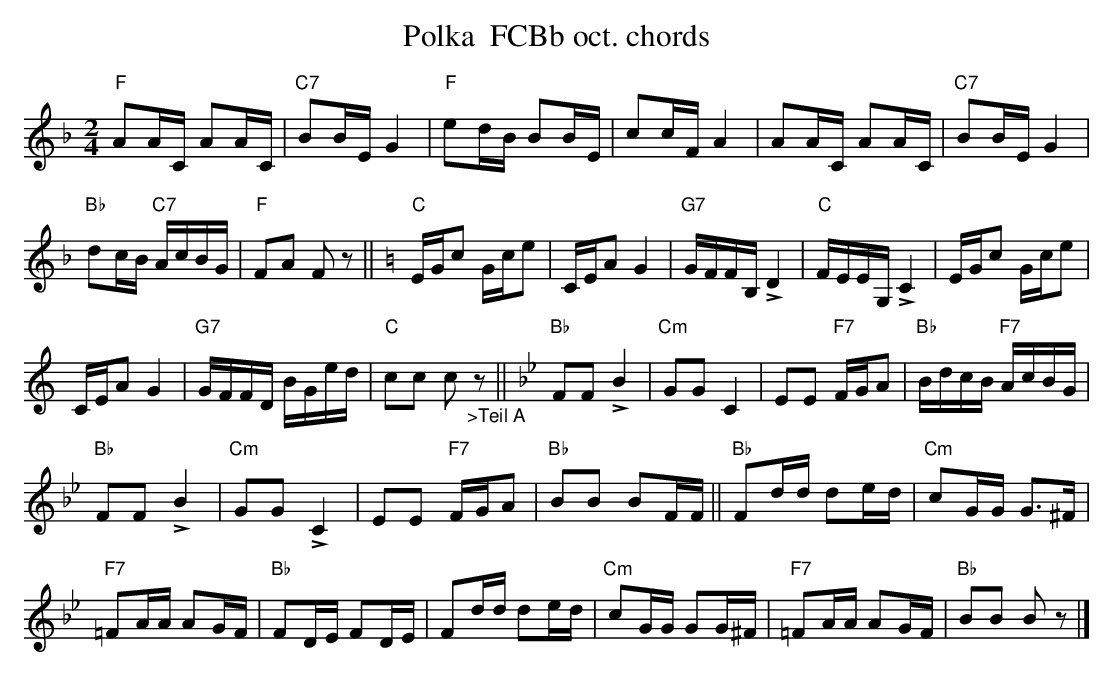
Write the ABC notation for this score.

X:1
T:Polka  FCBb oct. chords
M:2/4
L:1/16
K:Fmaj%%MIDI gchordon
"F"A2AC A2AC | "C7"B2BE G4 | "F"e2dB B2BE | c2cF A4 | A2AC A2AC | "C7"B2BEG4 |
"Bb"d2cB "C7"AcBG | "F"F2A2 F2z2 || [K:Cmaj] "C"EGc2 Gce2 | CEA2G4 | "G7"GFFB, !>!D4 | "C"FEEG, !>!C4 | EGc2 Gce2 |
CEA2G4 | "G7"GFFD BGed | "C"c2c2 c2"_>Teil A"z2 || [K:Bbmaj] "Bb"F2F2 !>!B4 | "Cm"G2G2C4 | E2E2 "F7"FGA2 | "Bb"BdcB "F7"AcBG |
"Bb"F2F2 !>!B4 | "Cm"G2G2 !>!C4 | E2E2 "F7"FGA2 | "Bb"B2B2 B2FF || "Bb"F2dd d2ed | "Cm"c2GG G3^F |
"F7"=F2AA A2GF | "Bb"F2DE F2DE | F2dd d2ed | "Cm"c2GG G2G^F | "F7"=F2AA A2GF | "Bb"B2B2 B2z2 |]
